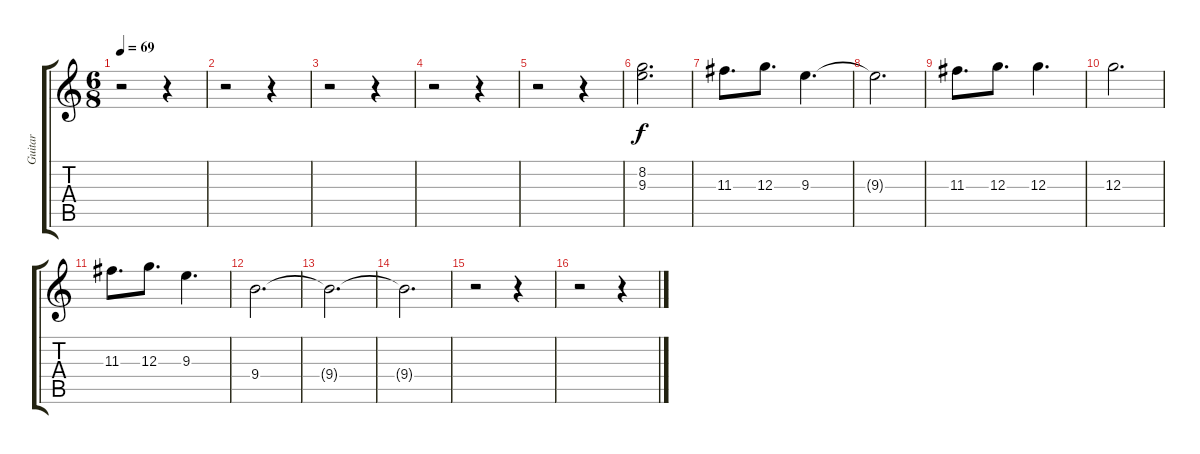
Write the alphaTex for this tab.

\track ("Guitar" "Guitar") {instrument distortionguitar}
\staff {score tabs}
\tuning (E4 B3 G3 D3 A2 E2) {hide}
\ts (6 8)
\tempo 69
\clef g2
\ks c
r.2{dy f} r.4 |
r.2 r.4 |
r.2 r.4 |
r.2 r.4 |
r.2 r.4 |
(8.2 9.3).2{d} |
11.3.8{d} 12.3.8{d} 9.3.4{d} |
9.3{t}.2{d} |
11.3.8{d} 12.3.8{d} 12.3.4{d} |
12.3.2{d} |
11.3.8{d} 12.3.8{d} 9.3.4{d} |
9.4.2{d} |
9.4{t}.2{d} |
9.4{t}.2{d} |
r.2 r.4 |
r.2 r.4
